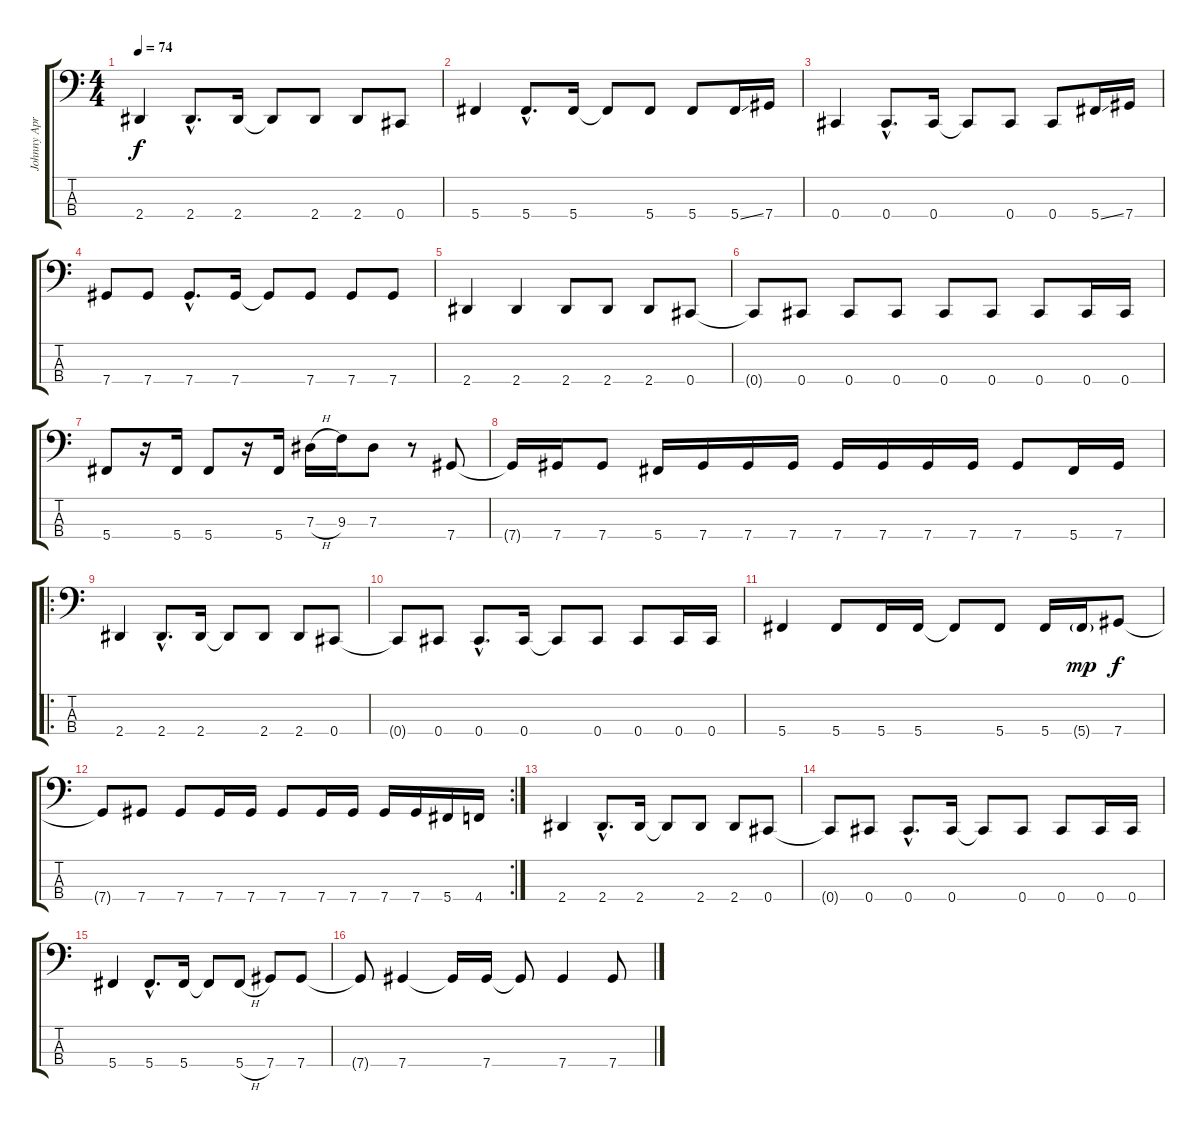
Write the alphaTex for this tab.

\track ("Johnny April" "Johnny Apr") {instrument acousticbass}
\staff {score tabs}
\tuning (Gb2 Db2 Ab1 Db1) {hide}
\ts (4 4)
\tempo 74
\clef f4
\ks c
2.4.4{dy f} 2.4{hac}.8{d} 2.4.16 2.4{t}.8 2.4.8 2.4.8 0.4.8 |
5.4.4 5.4{hac}.8{d} 5.4.16 5.4{t}.8 5.4.8 5.4.8 5.4{ss}.16 7.4.16 |
0.4.4 0.4{hac}.8{d} 0.4.16 0.4{t}.8 0.4.8 0.4.8 5.4{ss}.16 7.4.16 |
7.4.8 7.4.8 7.4{hac}.8{d} 7.4.16 7.4{t}.8 7.4.8 7.4.8 7.4.8 |
2.4.4 2.4.4 2.4.8 2.4.8 2.4.8 0.4.8 |
0.4{t}.8 0.4.8 0.4.8 0.4.8 0.4.8 0.4.8 0.4.8 0.4.16 0.4.16 |
5.4.8 r.16 5.4.16 5.4.8 r.16 5.4.16 7.3{h}.16 9.3.16 7.3.8 r.8 7.4.8 |
7.4{t}.16 7.4.16 7.4.8 5.4.16 7.4.16 7.4.16 7.4.16 7.4.16 7.4.16 7.4.16 7.4.16 7.4.8 5.4.16 7.4.16 |
\ro
2.4.4 2.4{hac}.8{d} 2.4.16 2.4{t}.8 2.4.8 2.4.8 0.4.8 |
0.4{t}.8 0.4.8 0.4{hac}.8{d} 0.4.16 0.4{t}.8 0.4.8 0.4.8 0.4.16 0.4.16 |
5.4.4 5.4.8 5.4.16 5.4.16 5.4{t}.8 5.4.8 5.4.16 5.4{g}.16{dy mp} 7.4.8{dy f} |
\rc 2
7.4{t}.8 7.4.8 7.4.8 7.4.16 7.4.16 7.4.8 7.4.16 7.4.16 7.4.16 7.4.16 5.4.16 4.4.16 |
2.4.4 2.4{hac}.8{d} 2.4.16 2.4{t}.8 2.4.8 2.4.8 0.4.8 |
0.4{t}.8 0.4.8 0.4{hac}.8{d} 0.4.16 0.4{t}.8 0.4.8 0.4.8 0.4.16 0.4.16 |
5.4.4 5.4{hac}.8{d} 5.4.16 5.4{t}.8 5.4{h}.8 7.4.8 7.4.8 |
7.4{t}.8 7.4.4 7.4{t}.16 7.4.16 7.4{t}.8 7.4.4 7.4.8
